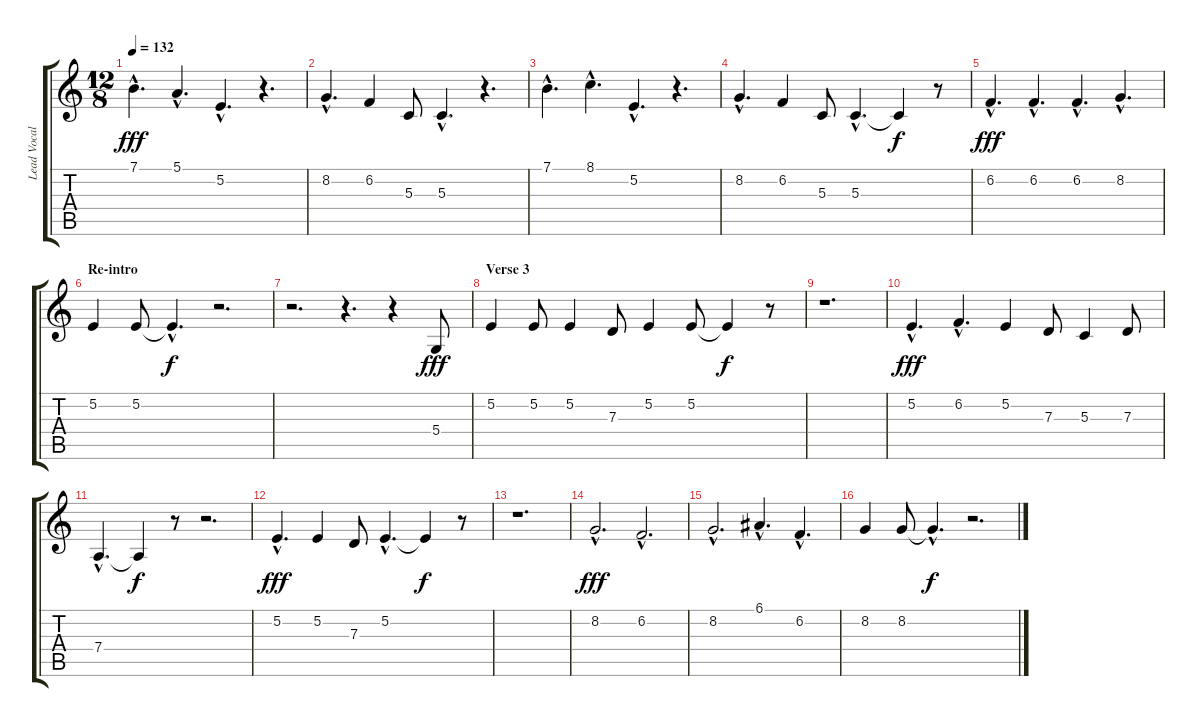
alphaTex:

\track ("Lead Vocals" "Lead Vocal") {instrument altosax}
\staff {score tabs}
\tuning (E4 B3 G3 D3 A2 E2) {hide}
\ts (12 8)
\tempo 132
\clef g2
\ks c
7.1{hac}.4{d dy fff} 5.1{hac}.4{d} 5.2{hac}.4{d} r.4{d} |
8.2{hac}.4{d} 6.2.4 5.3.8 5.3{hac}.4{d} r.4{d} |
7.1{hac}.4{d} 8.1{hac}.4{d} 5.2{hac}.4{d} r.4{d} |
8.2{hac}.4{d} 6.2.4 5.3.8 5.3{hac}.4{d} 5.3{t}.4{dy f} r.8 |
6.2{hac}.4{d dy fff} 6.2{hac}.4{d} 6.2{hac}.4{d} 8.2{hac}.4{d} |
\section ("" "Re-intro")
5.2.4 5.2.8 5.2{hac t}.4{d dy f} r.2{d} |
r.2{d} r.4{d} r.4 5.4.8{dy fff} |
\section ("" "Verse 3")
5.2.4 5.2.8 5.2.4 7.3.8 5.2.4 5.2.8 5.2{t}.4{dy f} r.8 |
r.1{d} |
5.2{hac}.4{d dy fff} 6.2{hac}.4{d} 5.2.4 7.3.8 5.3.4 7.3.8 |
7.4{hac}.4{d} 7.4{t}.4{dy f} r.8 r.2{d} |
5.2{hac}.4{d dy fff} 5.2.4 7.3.8 5.2{hac}.4{d} 5.2{t}.4{dy f} r.8 |
r.1{d} |
8.2{hac}.2{d dy fff} 6.2{hac}.2{d} |
8.2{hac}.2{d} 6.1{hac}.4{d} 6.2{hac}.4{d} |
8.2.4 8.2.8 8.2{hac t}.4{d dy f} r.2{d}
